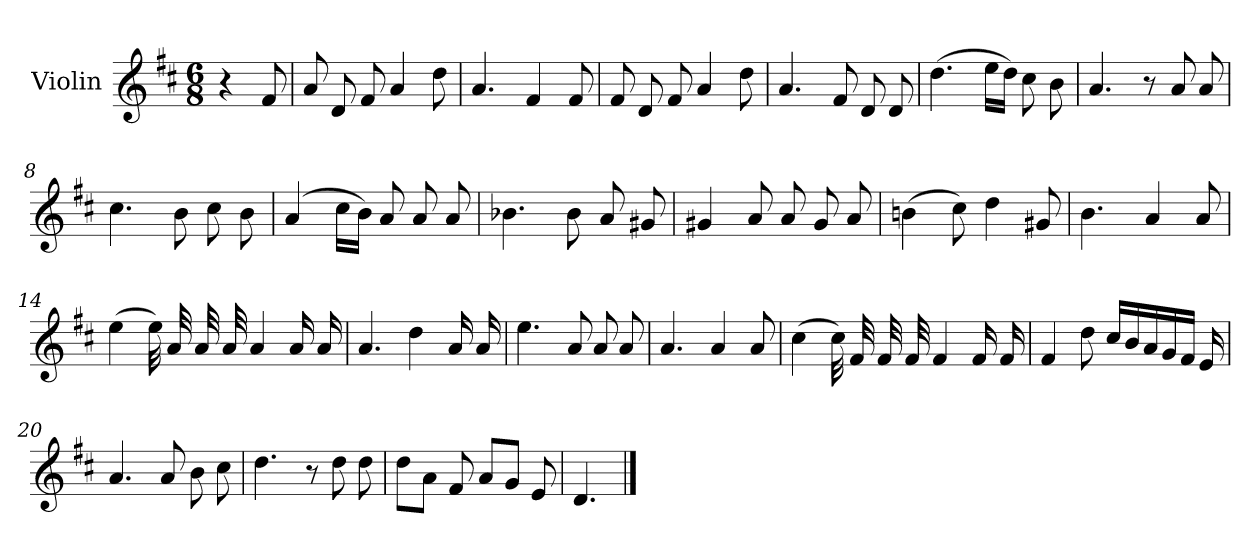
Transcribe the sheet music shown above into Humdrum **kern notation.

**kern	**dynam
*part1	*part1
*staff1	*staff1
*I"Violin	*
*I'Vln.	*
*clefG2	*
*k[f#c#]	*
*M6/8	*
=1	=1
4r	Andantino
8f#	.
=2	=2
8a	.
8d	.
8f#	.
4a	.
8dd	.
=3	=3
4.a	.
4f#	.
8f#	.
=4	=4
8f#	.
8d	.
8f#	.
4a	.
8dd	.
=5	=5
4.a	.
8f#	.
8d	.
8d	.
=6	=6
(4.dd	.
16eeLL	.
16ddJJ)	.
8cc#	.
8b	.
!!LO:LB:g=z
=7	=7
4.a	.
8r	.
8a	.
8a	.
=8	=8
4.cc#	.
8b	.
8cc#	.
8b	.
=9	=9
(4a	.
16cc#LL	.
16bJJ)	.
8a	.
8a	.
8a	.
=10	=10
4.b-X	.
8b-	.
8a	.
8g#X	.
=11	=11
4g#X	.
8a	.
8a	.
8g#	.
8a	.
=12	=12
(4bn	.
8cc#)	.
4dd	.
8g#X	.
!!LO:LB:g=z
=13	=13
4.b	.
4a	.
8a	.
=14	=14
(4ee	.
32ee)	.
32a	.
32a	.
32a	.
4a	.
16a	.
16a	.
=15	=15
4.a	.
4dd	.
16a	.
16a	.
=16	=16
4.ee	.
8a	.
8a	.
8a	.
=17	=17
4.a	.
4a	.
8a	.
!!LO:LB:g=z
=18	=18
(4cc#	.
32cc#)	.
32f#	.
32f#	.
32f#	.
4f#	.
16f#	.
16f#	.
=19	=19
4f#	.
8dd	.
16cc#LL	.
16b	.
16a	.
16g	.
16f#JJ	.
16e	.
=20	=20
4.a	.
8a	.
8b	.
8cc#	.
=21	=21
4.dd	.
8r	.
8dd	.
8dd	.
=22	=22
8ddL	.
8aJ	.
8f#	.
8aL	.
8gJ	.
8e	.
!!LO:LB:g=z
=23	=23
4.d	.
==	==
*-	*-
